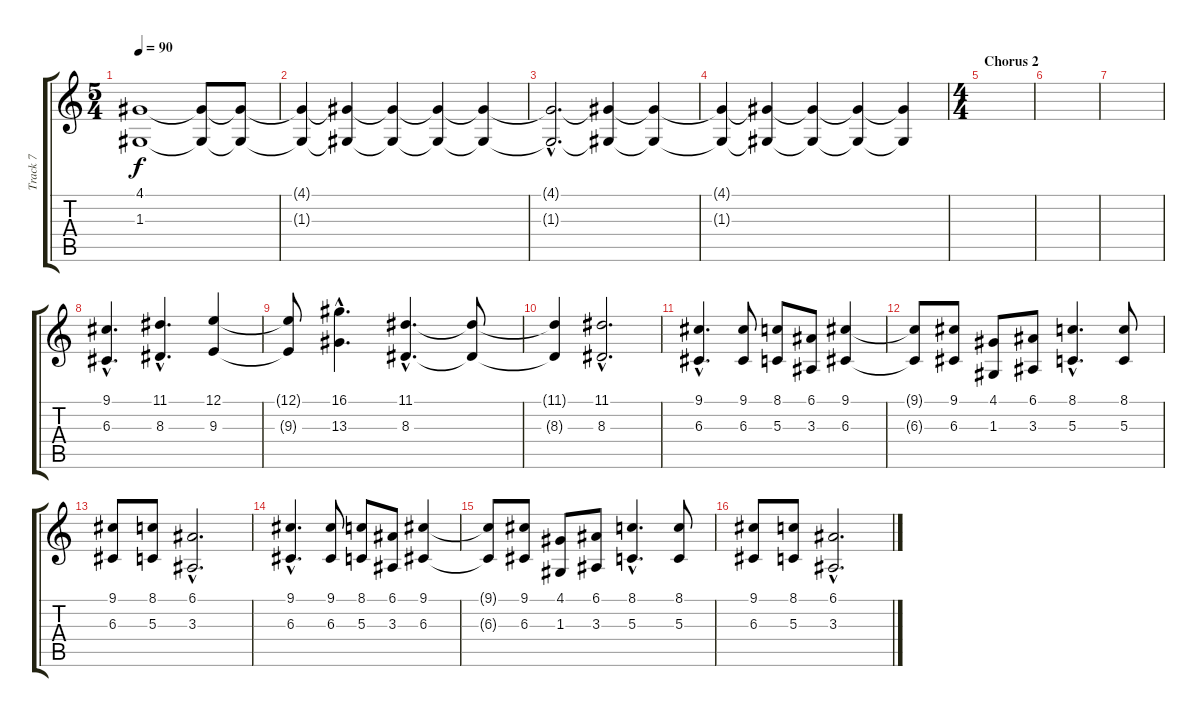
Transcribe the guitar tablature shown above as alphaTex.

\track ("Track 7" "Track 7") {instrument stringensemble1}
\staff {score tabs}
\tuning (E4 B3 G3 D3 A2 E2) {hide}
\ts (5 4)
\tempo 90
\clef g2
\ks c
(4.1{t} 1.3{t}).1{dy f} (4.1{t} 1.3{t}).8 (4.1{t} 1.3{t}).8 |
(4.1{t} 1.3{t}).4 (4.1{t} 1.3{t}).4 (4.1{t} 1.3{t}).4 (4.1{t} 1.3{t}).4 (4.1{t} 1.3{t}).4 |
(4.1{hac t} 1.3{hac t}).2{d} (4.1{t} 1.3{t}).4 (4.1{t} 1.3{t}).4 |
(4.1{t} 1.3{t}).4 (4.1{t} 1.3{t}).4 (4.1{t} 1.3{t}).4 (4.1{t} 1.3{t}).4 (4.1{t} 1.3{t}).4 |
\ts (4 4)
\section ("" "Chorus 2")
|
|
|
(9.1{hac} 6.3{hac}).4{d} (11.1{hac} 8.3{hac}).4{d} (12.1 9.3).4 |
(12.1{t} 9.3{t}).8 (16.1{hac} 13.3{hac}).4{d} (11.1{hac} 8.3{hac}).4{d} (11.1{t} 8.3{t}).8 |
(11.1{t} 8.3{t}).4 (11.1{hac} 8.3{hac}).2{d} |
(9.1{hac} 6.3{hac}).4{d} (9.1 6.3).8 (8.1 5.3).8 (6.1 3.3).8 (9.1 6.3).4 |
(9.1{t} 6.3{t}).8 (9.1 6.3).8 (4.1 1.3).8 (6.1 3.3).8 (8.1{hac} 5.3{hac}).4{d} (8.1 5.3).8 |
(9.1 6.3).8 (8.1 5.3).8 (6.1{hac} 3.3{hac}).2{d} |
(9.1{hac} 6.3{hac}).4{d} (9.1 6.3).8 (8.1 5.3).8 (6.1 3.3).8 (9.1 6.3).4 |
(9.1{t} 6.3{t}).8 (9.1 6.3).8 (4.1 1.3).8 (6.1 3.3).8 (8.1{hac} 5.3{hac}).4{d} (8.1 5.3).8 |
(9.1 6.3).8 (8.1 5.3).8 (6.1{hac} 3.3{hac}).2{d}
